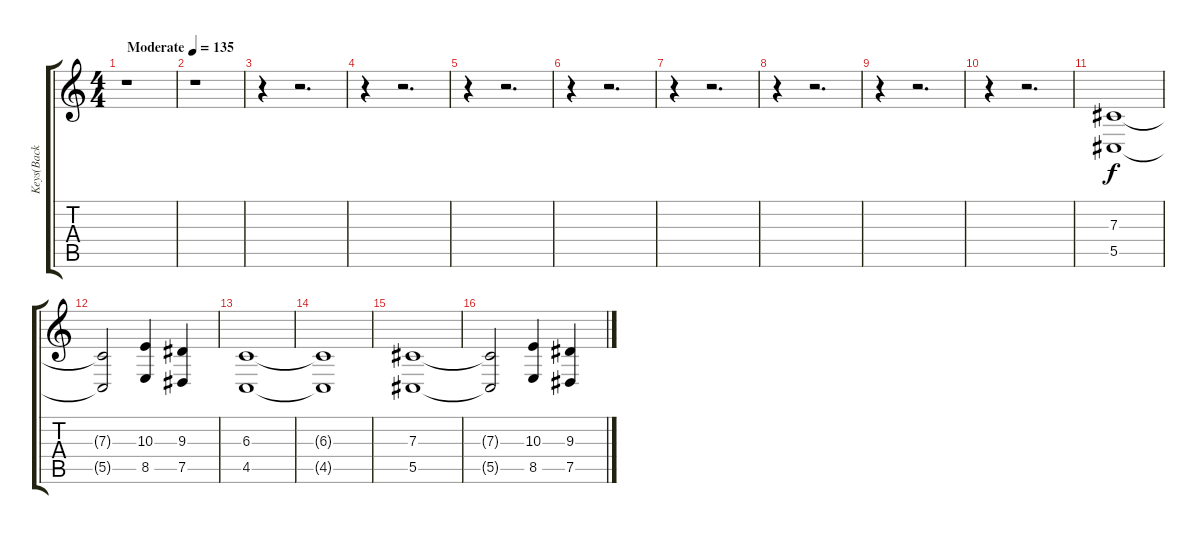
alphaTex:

\track ("Keys(Back Up)" "Keys(Back ") {instrument choiraahs}
\staff {score tabs}
\tuning (Eb4 Bb3 Gb3 Db3 Ab2 Db2) {hide}
\ts (4 4)
\tempo (135 "Moderate")
\clef g2
\ks c
r.1{dy f instrument choiraahs} |
r.1 |
r.4 r.2{d} |
r.4 r.2{d} |
r.4 r.2{d} |
r.4 r.2{d} |
r.4 r.2{d} |
r.4 r.2{d} |
r.4 r.2{d} |
r.4 r.2{d} |
(7.3 5.5).1 |
(7.3{t} 5.5{t}).2 (10.3 8.5).4 (9.3 7.5).4 |
(6.3 4.5).1 |
(6.3{t} 4.5{t}).1 |
(7.3 5.5).1 |
(7.3{t} 5.5{t}).2 (10.3 8.5).4 (9.3 7.5).4
